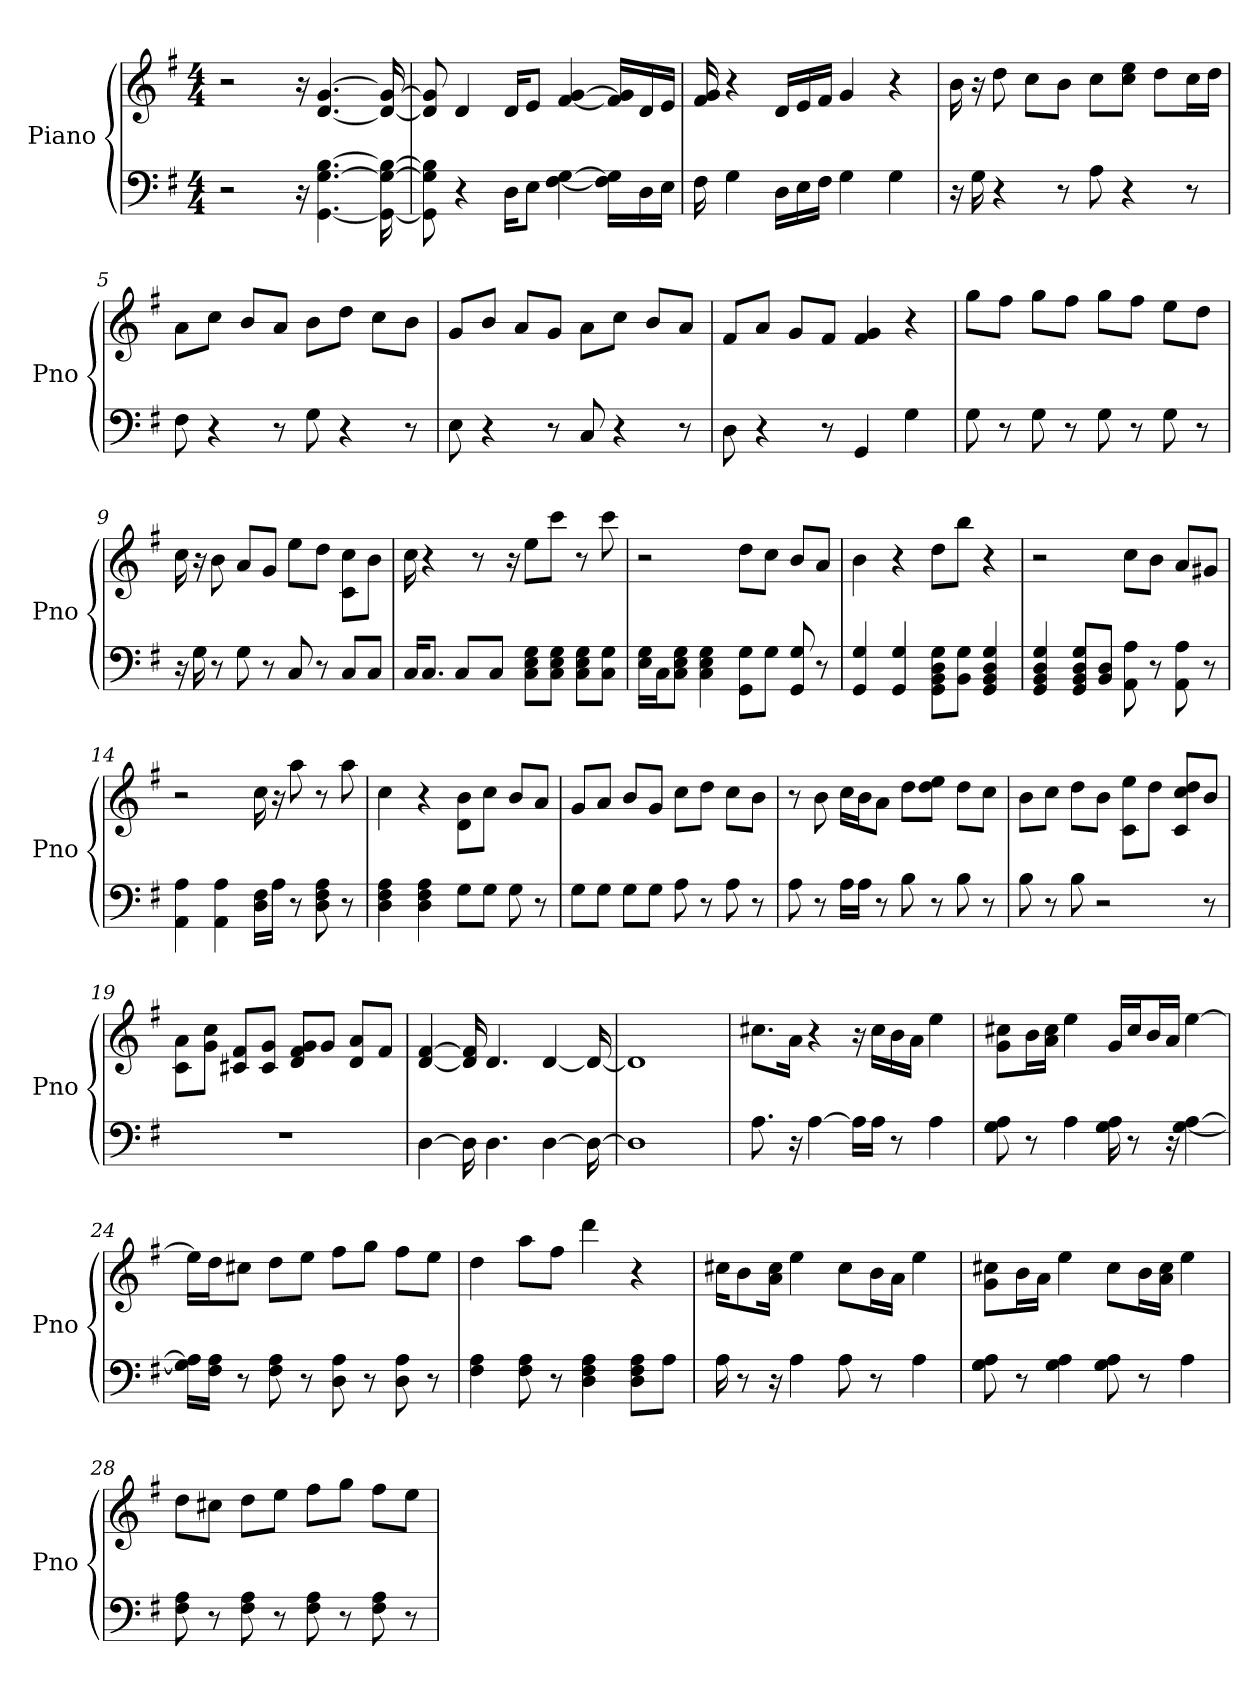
**kern	**kern
*part1	*part1
*staff2	*staff1
*I"Piano	*
*I'Pno	*
*clefF4	*clefG2
*k[f#]	*k[f#]
*G:	*G:
*M4/4	*M4/4
*MM200	*MM200
=1	=1
2r	2r
16r	16r
[4.GG [4.G [4.B	[4.g [4.d
16GG_ 16G_ 16B_	16g_ 16d_
=2	=2
8GG] 8G] 8B]	8g] 8d]
4r	4d
16D\KL	16d/KL
8E\J	8e/J
[4F# [4G	[4f# [4g
16F#]\ 16G]\LL	16f#]/ 16g]/LL
16D\	16d/
16E\JJ	16e/JJ
=3	=3
16F#	16f# 16g
4G	4r
16D\LL	16d/LL
16E\	16e/
16F#\JJ	16f#/JJ
4G	4g
4G	4r
=4	=4
16r	16b
16G	16r
4r	8dd
.	8cc\L
8r	8b\J
8A	8cc\L
4r	8ee\ 8cc\J
.	8dd\L
8r	16cc\L
.	16dd\JJ
=5	=5
8F#	8a\L
4r	8cc\J
.	8b/L
8r	8a/J
8G	8b\L
4r	8dd\J
.	8cc\L
8r	8b\J
=6	=6
8E	8g/L
4r	8b/J
.	8a/L
8r	8g/J
8C	8a\L
4r	8cc\J
.	8b/L
8r	8a/J
=7	=7
8D	8f#/L
4r	8a/J
.	8g/L
8r	8f#/J
4GG	4g 4f#
4G	4r
=8	=8
8G	8gg\L
8r	8ff#\J
8G	8gg\L
8r	8ff#\J
8G	8gg\L
8r	8ff#\J
8G	8ee\L
8r	8dd\J
=9	=9
16r	16cc
16G	16r
8r	8b
8G	8a/L
8r	8g/J
8C	8ee\L
8r	8dd\J
8C/L	8cc\ 8c\L
8C/J	8b\J
=10	=10
16C/KL	16cc
8.C/J	4r
8C/L	.
.	8r
8C/J	.
.	16r
8C\ 8E\ 8G\L	8ee\L
8E\ 8C\ 8G\J	8ccc\J
8C\ 8E\ 8G\L	8r
8C\ 8G\J	8ccc
=11	=11
16E\ 16G\LL	2r
16C\J	.
8E\ 8C\ 8G\J	.
4C 4G 4E	.
8G\ 8GG\L	8dd\L
8G\J	8cc\J
8GG 8G	8b/L
8r	8a/J
=12	=12
4G 4GG	4b
4GG 4G	4r
8D\ 8GG\ 8BB\ 8G\L	8dd\L
8BB\ 8G\J	8bb\J
4D 4GG 4BB 4G	4r
=13	=13
4D 4GG 4BB 4G	2r
8GG/ 8D/ 8BB/ 8G/L	.
8D/ 8BB/J	.
8AA 8A	8cc\L
8r	8b\J
8AA 8A	8a/L
8r	8g#/J
=14	=14
4A 4AA	2r
4AA 4A	.
16F#\ 16D\LL	16cc
16A\JJ	16r
8r	8aa
8A 8D 8F#	8r
8r	8aa
=15	=15
4A 4D 4F#	4cc
4A 4F# 4D	4r
8G\L	8b\ 8d\L
8G\J	8cc\J
8G	8b/L
8r	8a/J
=16	=16
8G\L	8g/L
8G\J	8a/J
8G\L	8b/L
8G\J	8g/J
8A	8cc\L
8r	8dd\J
8A	8cc\L
8r	8b\J
=17	=17
8A	8r
8r	8b
16A\LL	16cc\LL
16A\JJ	16b\J
8r	8a\J
8B	8dd\L
8r	8dd\ 8ee\J
8B	8dd\L
8r	8cc\J
=18	=18
8B	8b\L
8r	8cc\J
8B	8dd\L
2r	8b\J
.	8ee\ 8c\L
.	8dd\J
.	8c/ 8cc/ 8dd/L
8r	8b/J
=19	=19
1r	8a\ 8c\L
.	8g\ 8cc\J
.	8c#/ 8f#/L
.	8c#/ 8g/J
.	8f#/ 8d/ 8g/L
.	8g/J
.	8a/ 8d/L
.	8f#/J
=20	=20
[4D	[4d [4f#
16D]	16d] 16f#]
4.D	4.d
[4D	[4d
16D_	16d_
=21	=21
1D]	1d]
=22	=22
8.A	8.cc#\L
16r	16a\Jk
[4A	4r
16A\LL]	16r
16A\JJ	16cc#\LL
8r	16b\
.	16a\JJ
4A	4ee
=23	=23
8A 8G	8cc#\ 8g\L
8r	16b\L
.	16a\ 16cc#\JJ
4A	4ee
16A 16G	16g/LL
8r	16cc#/J
.	16b/L
16r	16a/JJ
[4A [4G	[4ee
=24	=24
16A]\ 16G]\LL	16ee\LL]
16A\ 16F#\JJ	16dd\J
8r	8cc#\J
8A 8F#	8dd\L
8r	8ee\J
8A 8D	8ff#\L
8r	8gg\J
8D 8A	8ff#\L
8r	8ee\J
=25	=25
4A 4F#	4dd
8A 8F#	8aa\L
8r	8ff#\J
4D 4A 4F#	4ddd
8A\ 8D\ 8F#\L	4r
8A\J	.
=26	=26
16A	16cc#\KL
8r	8b\
16r	16a\ 16cc#\Jk
4A	4ee
8A	8cc#\L
8r	16b\L
.	16a\JJ
4A	4ee
=27	=27
8A 8G	8cc#\ 8g\L
8r	16b\L
.	16a\JJ
4G 4A	4ee
8G 8A	8cc#\L
8r	16b\L
.	16cc#\ 16a\JJ
4A	4ee
=28	=28
8A 8F#	8dd\L
8r	8cc#\J
8A 8F#	8dd\L
8r	8ee\J
8A 8F#	8ff#\L
8r	8gg\J
8A 8F#	8ff#\L
8r	8ee\J
=	=
*-	*-
